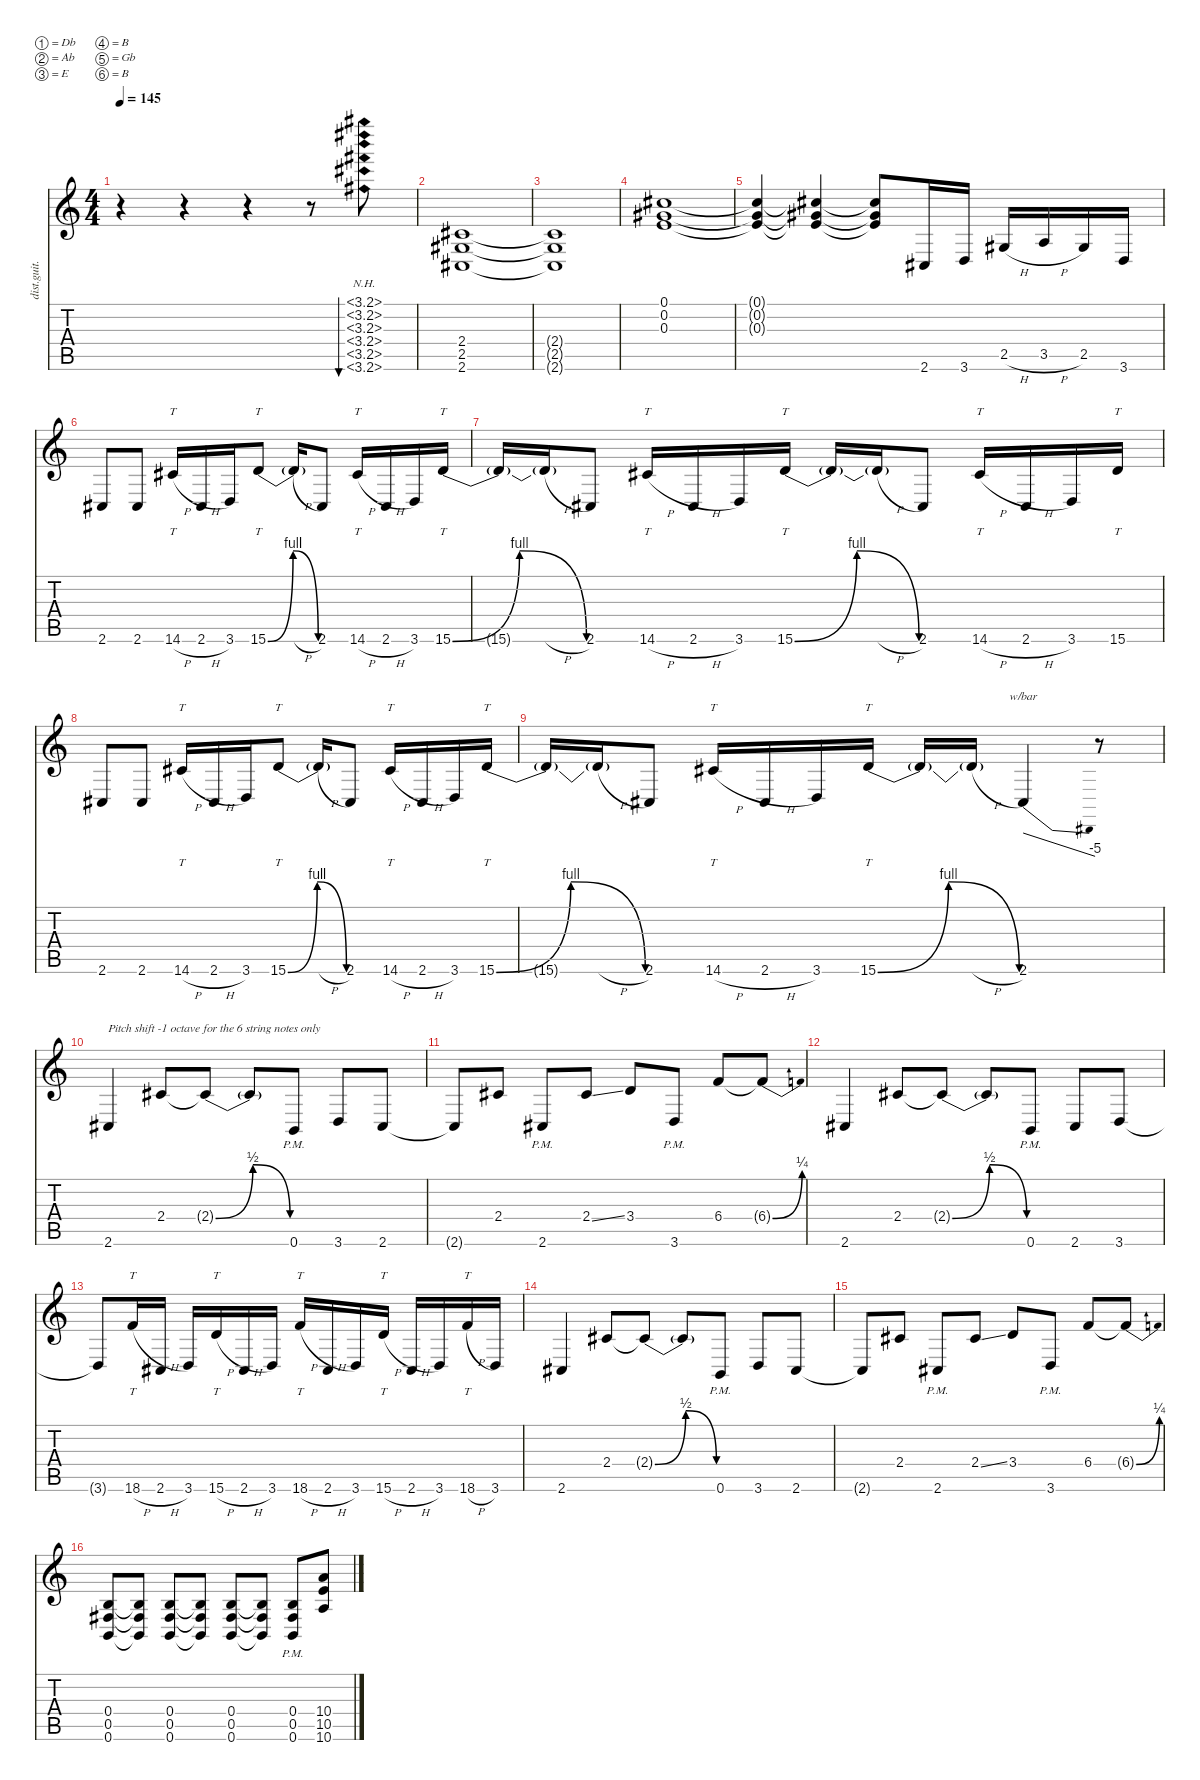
\defaultSystemsLayout 4
\hideDynamics
\bracketExtendMode nobrackets
\otherSystemsTrackNameOrientation horizontal
\track ("riff" "dist.guit.") {instrument distortionguitar}
\staff {score tabs}
\tuning (Db4 Ab3 E3 B2 Gb2 B1)
\ts (4 4)
\tempo 145
\clef g2
\ks c
r.4{dy mf instrument distortionguitar beam Down} r.4{beam Down} r.4{beam Down} r.8{beam Down} (3.1{nh} 3.2{nh} 3.3{nh} 3.4{nh} 3.5{nh} 3.6{nh}).8{bu 240 beam Down} |
(2.6{acc #} 2.5{acc #} 2.4{acc #}).1{beam Up} |
(2.6{t acc #} 2.5{t acc #} 2.4{t acc #}).1{beam Up} |
(0.2{acc #} 0.1{acc #} 0.3).1{beam Up} |
(0.2{t acc #} 0.1{t acc #} 0.3{t}).4{beam Up} (0.2{t acc #} 0.1{t acc #} 0.3{t}).4{beam Up} (0.2{t acc #} 0.1{t acc #} 0.3{t}).8{beam Up} 2.6{acc #}.16{beam Up} 3.6.16{beam Up} 2.5{h acc #}.16{beam Up} 3.5{h}.16{beam Up} 2.5{acc #}.16{beam Up} 3.6.16{beam Up} |
2.6{acc #}.8{beam Up} 2.6{acc #}.8{beam Up} 14.6{h acc #}.16{tt beam Up} 2.6{h acc #}.16{beam Up} 3.6.16{beam Up} 15.6{be (bendrelease 0 0 10.2 4 20.4 4 30 0)}.8{tt beam Up} 15.6{h t}.16{beam Up} 2.6{acc #}.8{beam Up} 14.6{h acc #}.16{tt beam Up} 2.6{h acc #}.16{beam Up} 3.6.16{beam Up} 15.6{be (bendrelease 0 0 10.799999999999999 4 20.4 4 30 0)}.16{tt beam Up} |
15.6{t}.16{beam Up} 15.6{h t}.16{beam Up} 2.6{acc #}.8{beam Up} 14.6{h acc #}.16{tt beam Up} 2.6{h acc #}.16{beam Up} 3.6.16{beam Up} 15.6{be (bendrelease 0 0 10.2 4 20.4 4 30 0)}.16{tt beam Up} 15.6{t}.16{beam Up} 15.6{h t}.16{beam Up} 2.6{acc #}.8{beam Up} 14.6{h acc #}.16{tt beam Up} 2.6{h acc #}.16{beam Up} 3.6.16{beam Up} 15.6.16{tt beam Up} |
2.6{acc #}.8{beam Up} 2.6{acc #}.8{beam Up} 14.6{h acc #}.16{tt beam Up} 2.6{h acc #}.16{beam Up} 3.6.16{beam Up} 15.6{be (bendrelease 0 0 10.2 4 20.4 4 30 0)}.8{tt beam Up} 15.6{h t}.16{beam Up} 2.6{acc #}.8{beam Up} 14.6{h acc #}.16{tt beam Up} 2.6{h acc #}.16{beam Up} 3.6.16{beam Up} 15.6{be (bendrelease 0 0 10.799999999999999 4 20.4 4 30 0)}.16{tt beam Up} |
15.6{t}.16{beam Up} 15.6{h t}.16{beam Up} 2.6{acc #}.8{beam Up} 14.6{h acc #}.16{tt beam Up} 2.6{h acc #}.16{beam Up} 3.6.16{beam Up} 15.6{be (bendrelease 0 0 10.2 4 20.4 4 30 0)}.16{tt beam Up} 15.6{t}.16{beam Up} 15.6{h t}.16{beam Up} 2.6{acc #}.4{tbe (dive default 0 0 59.4 -20) beam Up} r.8{beam Up} |
2.6{acc #}.4{txt "Pitch shift -1 octave for the 6 string notes only" beam Up} 2.4{acc #}.8{beam Up} 2.4{be (bendrelease 0 0 9.6 2 20.4 2 30 0) t acc #}.8{beam Up} 2.4{t acc #}.8{beam Up} 0.6{pm}.8{beam Up} 3.6.8{beam Up} 2.6{acc #}.8{beam Up} |
2.6{t acc #}.8{beam Up} 2.4{acc #}.8{beam Up} 2.6{pm acc #}.8{beam Up} 2.4{ss acc #}.8{beam Up} 3.4.8{beam Up} 3.6{pm}.8{beam Up} 6.4.8{beam Up} 6.4{be (bend 0 0 14.399999999999999 1) t}.8{beam Up} |
2.6{acc #}.4{beam Up} 2.4{acc #}.8{beam Up} 2.4{be (bendrelease 0 0 9.6 2 20.4 2 30 0) t acc #}.8{beam Up} 2.4{t acc #}.8{beam Up} 0.6{pm}.8{beam Up} 2.6{acc #}.8{beam Up} 3.6.8{beam Up} |
3.6{t}.8{beam Up} 18.6{h}.16{tt beam Up} 2.6{h acc #}.16{beam Up} 3.6.16{beam Up} 15.6{h}.16{tt beam Up} 2.6{h acc #}.16{beam Up} 3.6.16{beam Up} 18.6{h}.16{tt beam Up} 2.6{h acc #}.16{beam Up} 3.6.16{beam Up} 15.6{h}.16{tt beam Up} 2.6{h acc #}.16{beam Up} 3.6.16{beam Up} 18.6{h}.16{tt beam Up} 3.6.16{beam Up} |
2.6{acc #}.4{beam Up} 2.4{acc #}.8{beam Up} 2.4{be (bendrelease 0 0 9.6 2 20.4 2 30 0) t acc #}.8{beam Up} 2.4{t acc #}.8{beam Up} 0.6{pm}.8{beam Up} 3.6.8{beam Up} 2.6{acc #}.8{beam Up} |
2.6{t acc #}.8{beam Up} 2.4{acc #}.8{beam Up} 2.6{pm acc #}.8{beam Up} 2.4{ss acc #}.8{beam Up} 3.4.8{beam Up} 3.6{pm}.8{beam Up} 6.4.8{beam Up} 6.4{be (bend 0 0 14.399999999999999 1) t}.8{beam Up} |
(0.6 0.5{acc #} 0.4).8{beam Up} (0.6{t} 0.5{t acc #} 0.4{t}).8{beam Up} (0.6 0.4 0.5{acc #}).8{beam Up} (0.6{t} 0.4{t} 0.5{t acc #}).8{beam Up} (0.6 0.5{acc #} 0.4).8{beam Up} (0.6{t} 0.5{t acc #} 0.4{t}).8{beam Up} (0.6{pm} 0.5{pm acc #} 0.4{pm}).8{beam Up} (10.6 10.5 10.4).8{beam Up}
